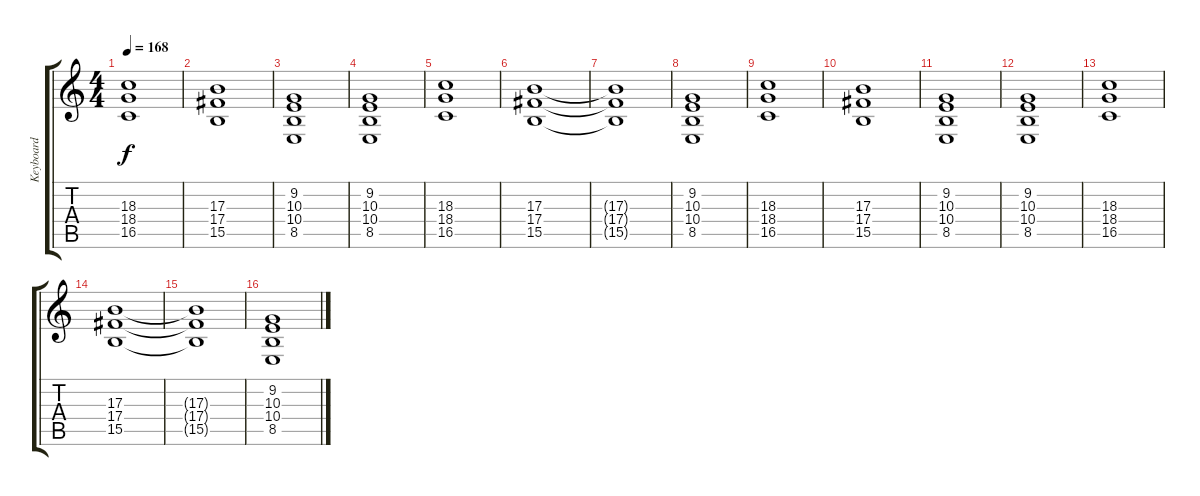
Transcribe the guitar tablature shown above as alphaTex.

\track ("Keyboard" "Keyboard") {instrument pad2warm}
\staff {score tabs}
\tuning (Eb4 Bb3 Gb3 Db3 Ab2 Eb2) {hide}
\ts (4 4)
\tempo 168
\clef g2
\ks c
(18.3 18.4 16.5).1{dy f} |
(17.3 17.4 15.5).1 |
(9.2 10.3 10.4 8.5).1 |
(9.2 10.3 10.4 8.5).1 |
(18.3 18.4 16.5).1 |
(17.3 17.4 15.5).1 |
(17.3{t} 17.4{t} 15.5{t}).1 |
(9.2 10.3 10.4 8.5).1 |
(18.3 18.4 16.5).1 |
(17.3 17.4 15.5).1 |
(9.2 10.3 10.4 8.5).1 |
(9.2 10.3 10.4 8.5).1 |
(18.3 18.4 16.5).1 |
(17.3 17.4 15.5).1 |
(17.3{t} 17.4{t} 15.5{t}).1 |
(9.2 10.3 10.4 8.5).1
